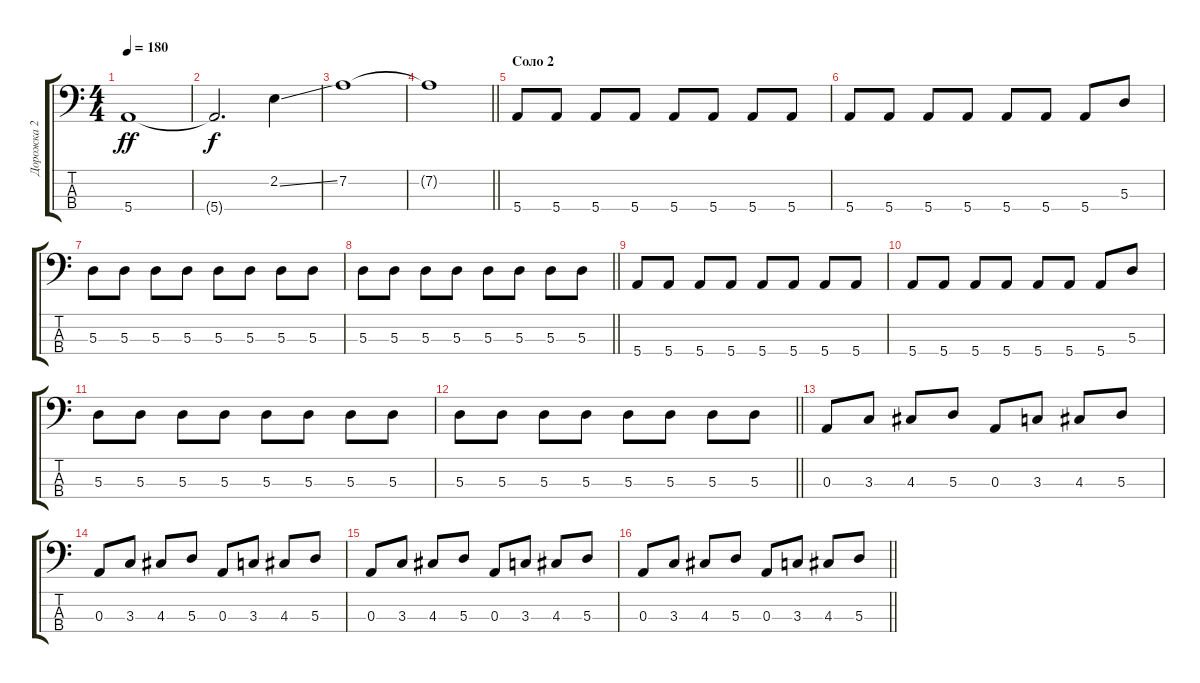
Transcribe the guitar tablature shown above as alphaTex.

\track ("Дорожка 2" "Дорожка 2") {instrument electricbassfinger}
\staff {score tabs}
\tuning (G2 D2 A1 E1) {hide}
\ts (4 4)
\tempo 180
\clef f4
\ks c
5.4.1{dy ff} |
5.4{t}.2{d dy f} 2.2{ss}.4 |
7.2.1 |
\barLineRight lightlight
7.2{t}.1 |
\section ("" "Соло 2")
5.4.8 5.4.8 5.4.8 5.4.8 5.4.8 5.4.8 5.4.8 5.4.8 |
5.4.8 5.4.8 5.4.8 5.4.8 5.4.8 5.4.8 5.4.8 5.3.8 |
5.3.8 5.3.8 5.3.8 5.3.8 5.3.8 5.3.8 5.3.8 5.3.8 |
\barLineRight lightlight
5.3.8 5.3.8 5.3.8 5.3.8 5.3.8 5.3.8 5.3.8 5.3.8 |
5.4.8 5.4.8 5.4.8 5.4.8 5.4.8 5.4.8 5.4.8 5.4.8 |
5.4.8 5.4.8 5.4.8 5.4.8 5.4.8 5.4.8 5.4.8 5.3.8 |
5.3.8 5.3.8 5.3.8 5.3.8 5.3.8 5.3.8 5.3.8 5.3.8 |
\barLineRight lightlight
5.3.8 5.3.8 5.3.8 5.3.8 5.3.8 5.3.8 5.3.8 5.3.8 |
0.3.8 3.3.8 4.3.8 5.3.8 0.3.8 3.3.8 4.3.8 5.3.8 |
0.3.8 3.3.8 4.3.8 5.3.8 0.3.8 3.3.8 4.3.8 5.3.8 |
0.3.8 3.3.8 4.3.8 5.3.8 0.3.8 3.3.8 4.3.8 5.3.8 |
\barLineRight lightlight
0.3.8 3.3.8 4.3.8 5.3.8 0.3.8 3.3.8 4.3.8 5.3.8
